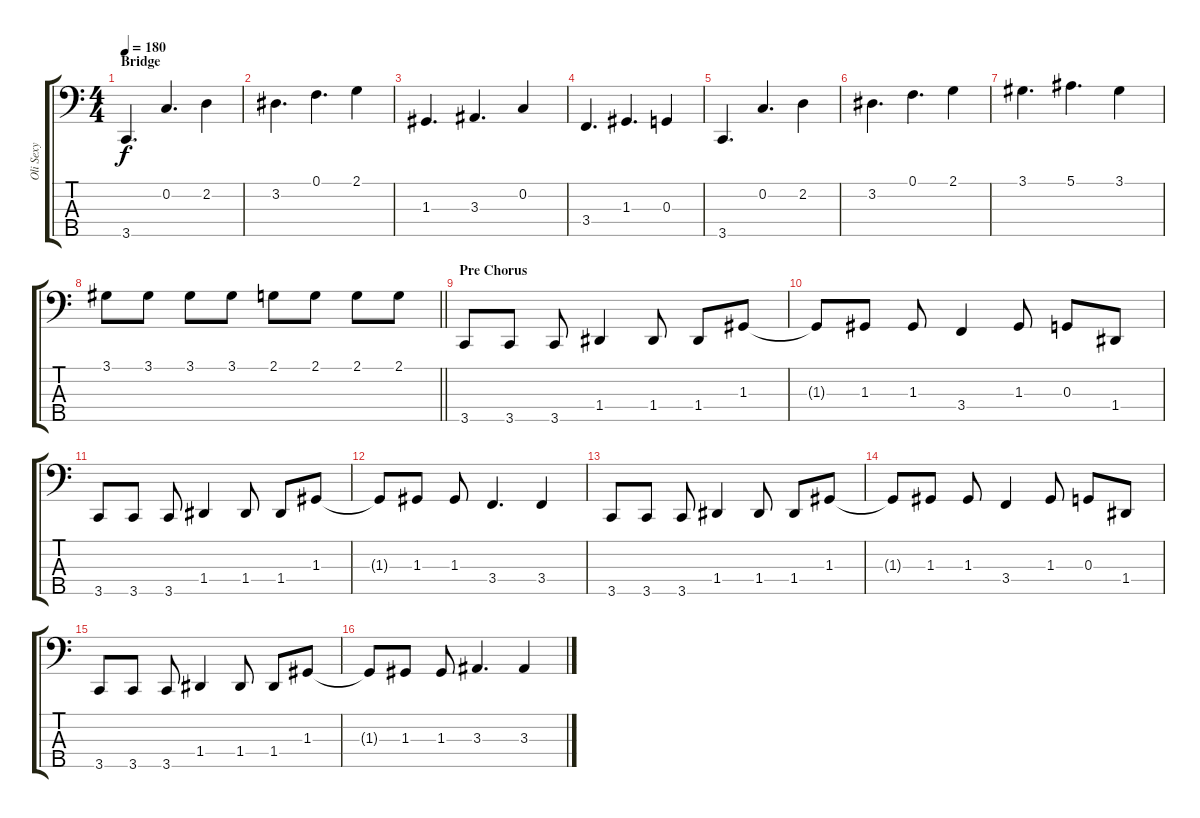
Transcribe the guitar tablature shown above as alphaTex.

\track ("Oli Sexy" "Oli Sexy") {instrument electricbasspick}
\staff {score tabs}
\tuning (F2 C2 G1 D1 A0) {hide}
\ts (4 4)
\section ("" "Bridge")
\tempo 180
\clef f4
\ks c
3.5.4{d dy f} 0.2.4{d} 2.2.4 |
3.2.4{d} 0.1.4{d} 2.1.4 |
1.3.4{d} 3.3.4{d} 0.2.4 |
3.4.4{d} 1.3.4{d} 0.3.4 |
3.5.4{d} 0.2.4{d} 2.2.4 |
3.2.4{d} 0.1.4{d} 2.1.4 |
3.1.4{d} 5.1.4{d} 3.1.4 |
\barLineRight lightlight
3.1.8 3.1.8 3.1.8 3.1.8 2.1.8 2.1.8 2.1.8 2.1.8 |
\section ("" "Pre Chorus")
3.5.8 3.5.8 3.5.8 1.4.4 1.4.8 1.4.8 1.3.8 |
1.3{t}.8 1.3.8 1.3.8 3.4.4 1.3.8 0.3.8 1.4.8 |
3.5.8 3.5.8 3.5.8 1.4.4 1.4.8 1.4.8 1.3.8 |
1.3{t}.8 1.3.8 1.3.8 3.4.4{d} 3.4.4 |
3.5.8 3.5.8 3.5.8 1.4.4 1.4.8 1.4.8 1.3.8 |
1.3{t}.8 1.3.8 1.3.8 3.4.4 1.3.8 0.3.8 1.4.8 |
3.5.8 3.5.8 3.5.8 1.4.4 1.4.8 1.4.8 1.3.8 |
1.3{t}.8 1.3.8 1.3.8 3.3.4{d} 3.3.4
